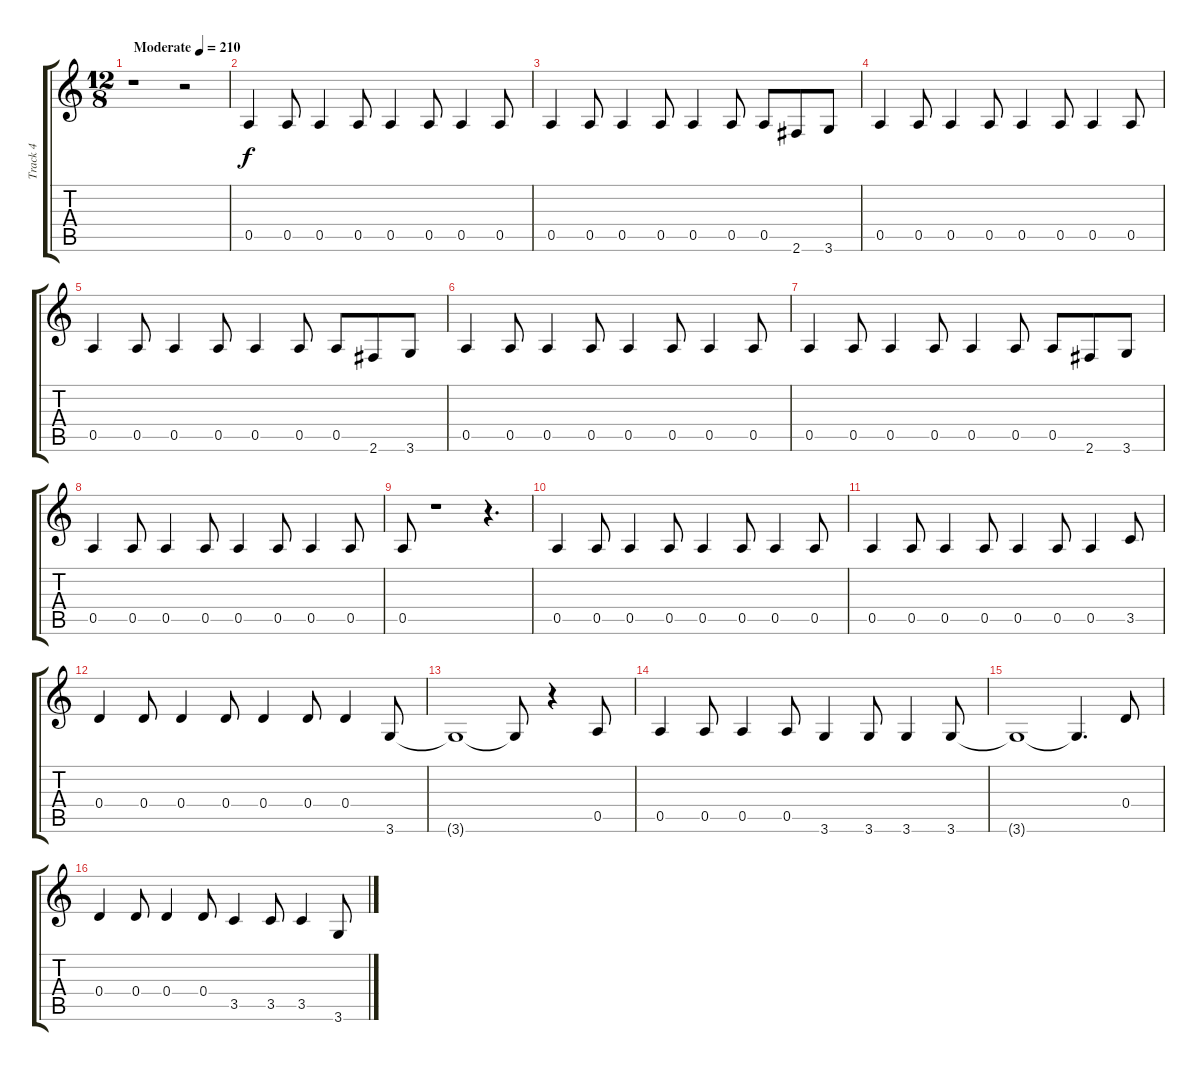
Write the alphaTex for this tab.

\track ("Track 4" "Track 4") {instrument electricguitarmuted}
\staff {score tabs}
\tuning (E4 B3 G3 D3 A2 E2) {hide}
\ts (12 8)
\tempo (210 "Moderate")
\clef g2
\ks c
r.1{dy f instrument electricguitarmuted} r.2 |
0.5.4 0.5.8 0.5.4 0.5.8 0.5.4 0.5.8 0.5.4 0.5.8 |
0.5.4 0.5.8 0.5.4 0.5.8 0.5.4 0.5.8 0.5.8 2.6.8 3.6.8 |
0.5.4 0.5.8 0.5.4 0.5.8 0.5.4 0.5.8 0.5.4 0.5.8 |
0.5.4 0.5.8 0.5.4 0.5.8 0.5.4 0.5.8 0.5.8 2.6.8 3.6.8 |
0.5.4 0.5.8 0.5.4 0.5.8 0.5.4 0.5.8 0.5.4 0.5.8 |
0.5.4 0.5.8 0.5.4 0.5.8 0.5.4 0.5.8 0.5.8 2.6.8 3.6.8 |
0.5.4 0.5.8 0.5.4 0.5.8 0.5.4 0.5.8 0.5.4 0.5.8 |
0.5.8 r.1 r.4{d} |
0.5.4 0.5.8 0.5.4 0.5.8 0.5.4 0.5.8 0.5.4 0.5.8 |
0.5.4 0.5.8 0.5.4 0.5.8 0.5.4 0.5.8 0.5.4 3.5.8 |
0.4.4 0.4.8 0.4.4 0.4.8 0.4.4 0.4.8 0.4.4 3.6.8 |
3.6{t}.1 3.6{t}.8 r.4 0.5.8 |
0.5.4 0.5.8 0.5.4 0.5.8 3.6.4 3.6.8 3.6.4 3.6.8 |
3.6{t}.1 3.6{t}.4{d} 0.4.8 |
0.4.4 0.4.8 0.4.4 0.4.8 3.5.4 3.5.8 3.5.4 3.6.8
